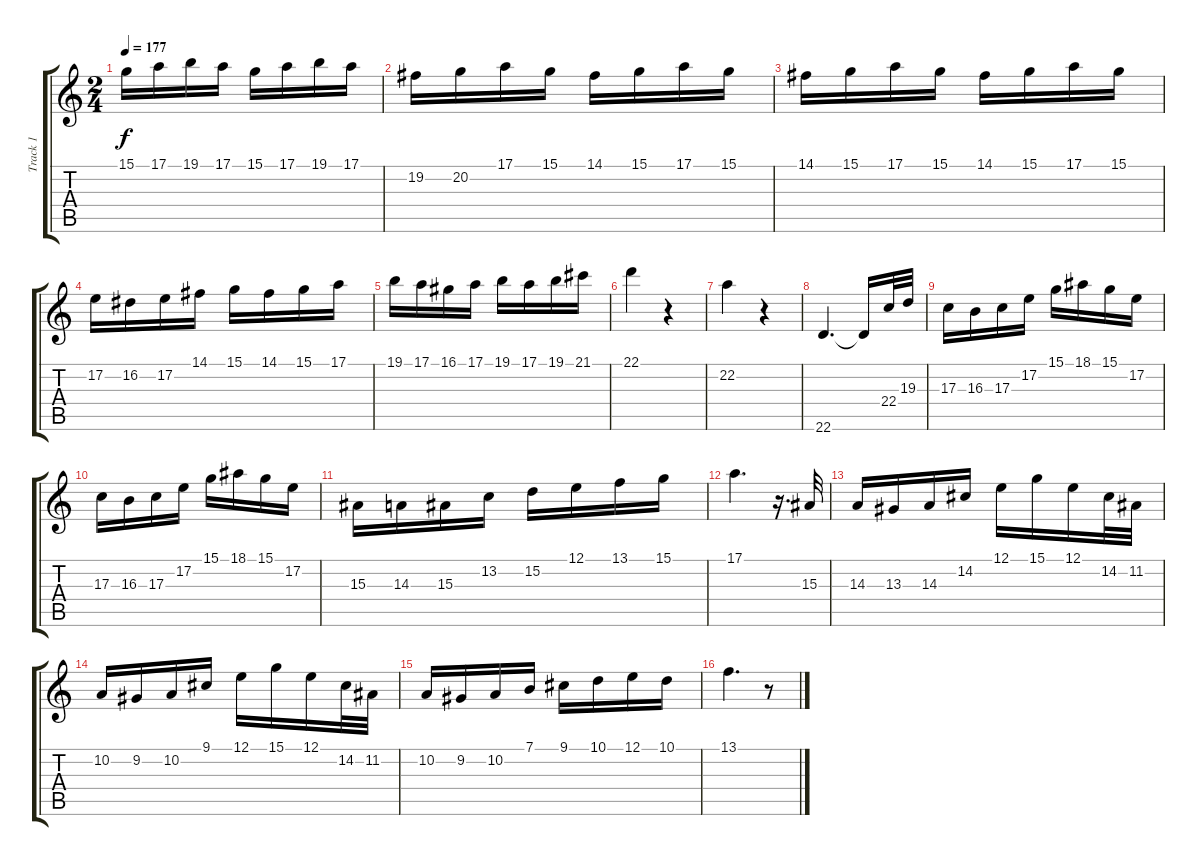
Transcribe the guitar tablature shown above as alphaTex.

\track ("Track 1" "Track 1") {instrument stringensemble1}
\staff {score tabs}
\tuning (E4 B3 G3 D3 A2 E2) {hide}
\ts (2 4)
\tempo 177
\clef g2
\ks c
15.1.16{dy f} 17.1.16 19.1.16 17.1.16 15.1.16 17.1.16 19.1.16 17.1.16 |
19.2.16 20.2.16 17.1.16 15.1.16 14.1.16 15.1.16 17.1.16 15.1.16 |
14.1.16 15.1.16 17.1.16 15.1.16 14.1.16 15.1.16 17.1.16 15.1.16 |
17.2.16 16.2.16 17.2.16 14.1.16 15.1.16 14.1.16 15.1.16 17.1.16 |
19.1.16 17.1.16 16.1.16 17.1.16 19.1.16 17.1.16 19.1.16 21.1.16 |
22.1.4 r.4 |
22.2.4 r.4 |
22.6.4{d} 22.6{t}.16 22.4.32 19.3.32 |
17.3.16 16.3.16 17.3.16 17.2.16 15.1.16 18.1.16 15.1.16 17.2.16 |
17.3.16 16.3.16 17.3.16 17.2.16 15.1.16 18.1.16 15.1.16 17.2.16 |
15.3.16 14.3.16 15.3.16 13.2.16 15.2.16 12.1.16 13.1.16 15.1.16 |
17.1.4{d} r.16{d} 15.3.32 |
14.3.16 13.3.16 14.3.16 14.2.16 12.1.16 15.1.16 12.1.16 14.2.32 11.2.32 |
10.2.16 9.2.16 10.2.16 9.1.16 12.1.16 15.1.16 12.1.16 14.2.32 11.2.32 |
10.2.16 9.2.16 10.2.16 7.1.16 9.1.16 10.1.16 12.1.16 10.1.16 |
13.1.4{d} r.8
